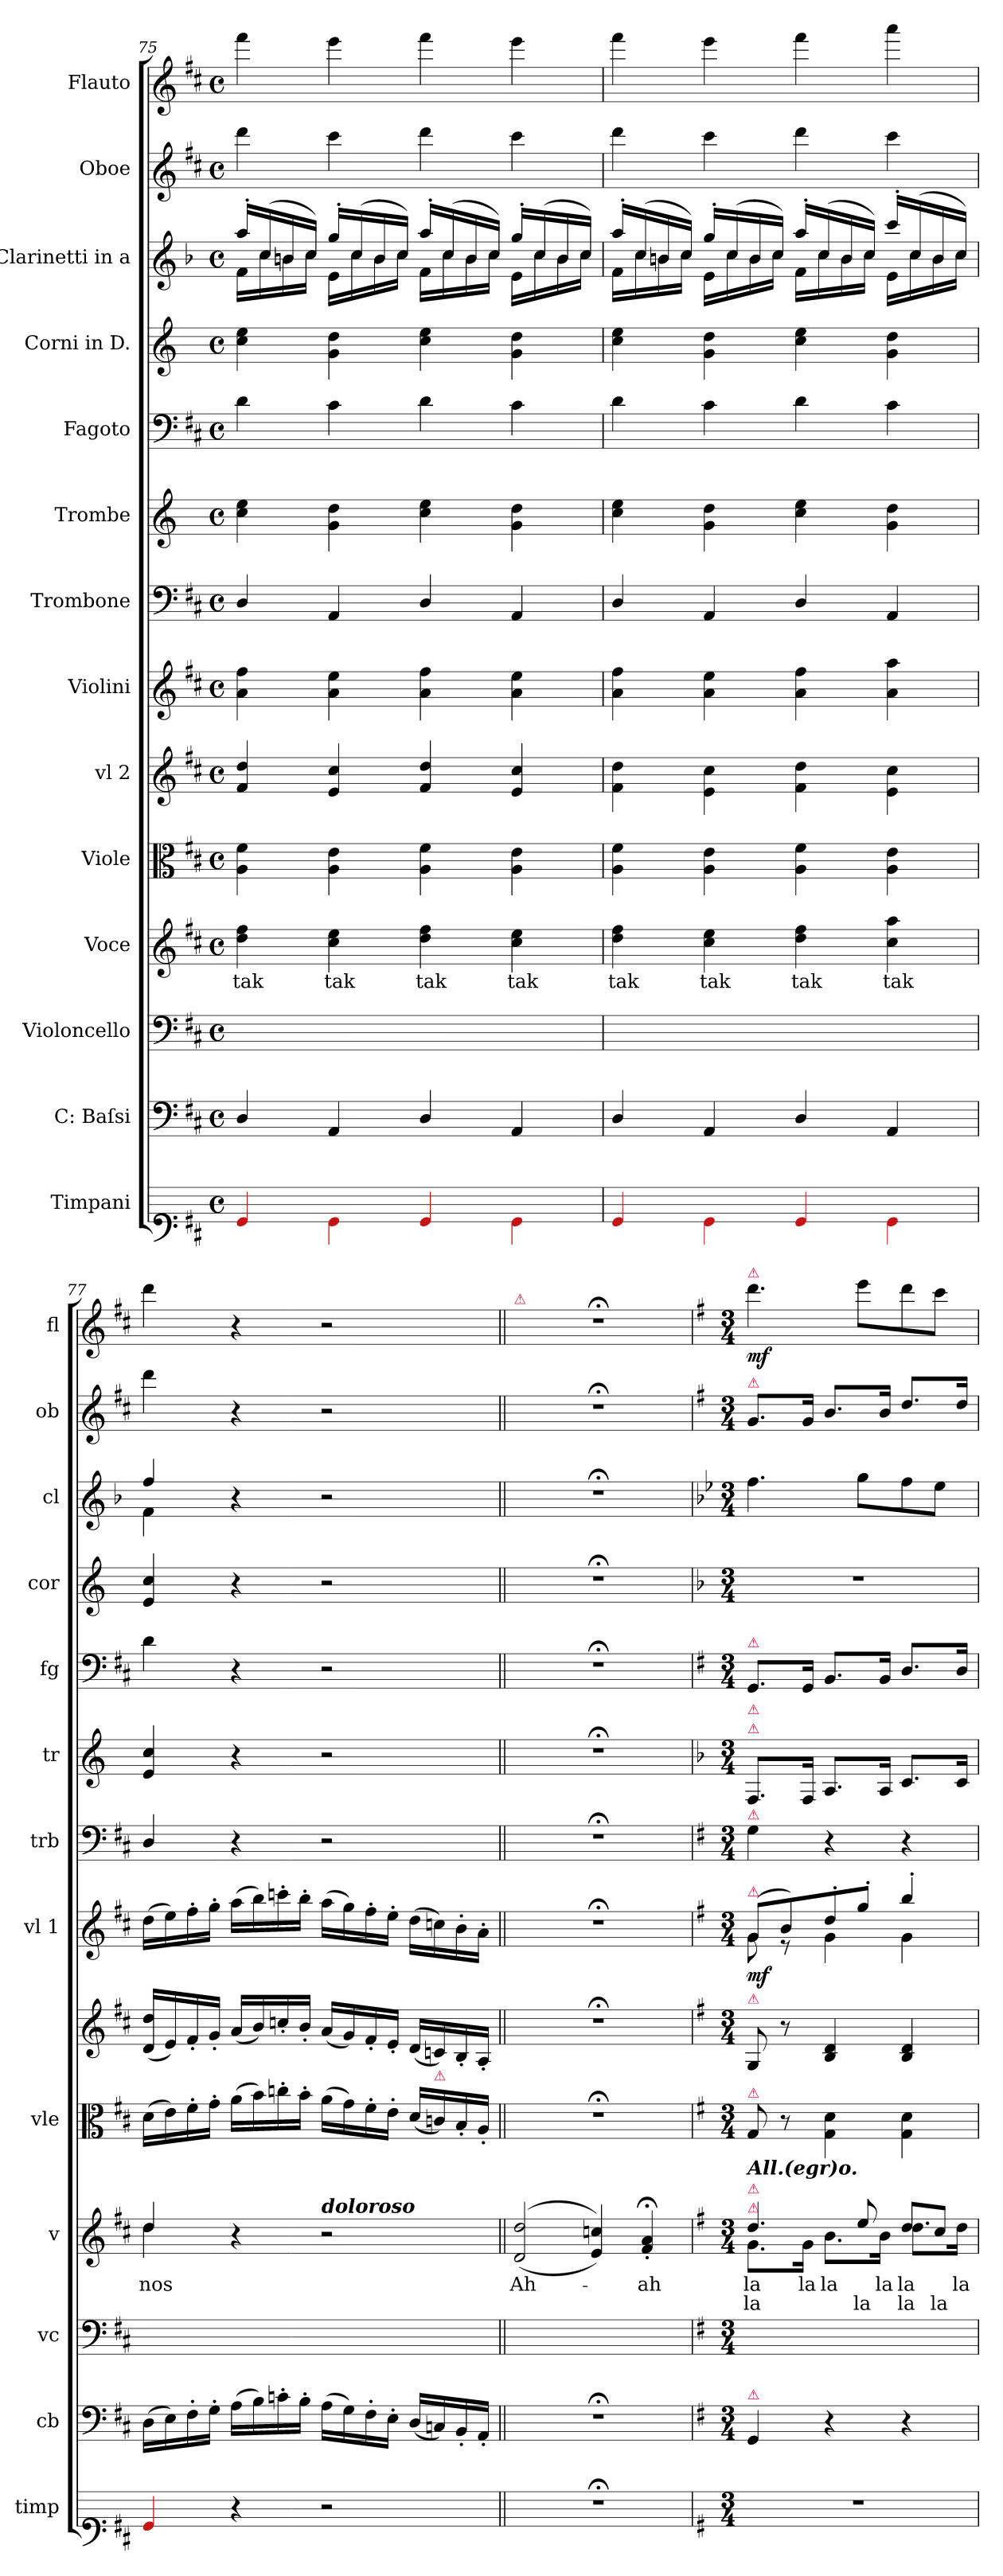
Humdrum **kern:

**kern	**kern	**kern	**kern	**text	**text	**kern	**kern	**kern	**dynam	**kern	**kern	**kern	**kern	**kern	**kern	**kern	**dynam
*part14	*part13	*part12	*part11	*part11	*part11	*part10	*part9	*part8	*part8	*part7	*part6	*part5	*part4	*part3	*part2	*part1	*part1
*staff14	*staff13	*staff12	*staff11	*staff11	*staff11	*staff10	*staff9	*staff8	*staff8	*staff7	*staff6	*staff5	*staff4	*staff3	*staff2	*staff1	*staff1
*I"Timpani	*I"C: Baſsi	*I"Violoncello	*I"Voce	*	*	*I"Viole	*I"vl 2	*I"Violini	*	*I"Trombone	*I"Trombe	*I"Fagoto	*I"Corni in D.	*I"Clarinetti in a	*I"Oboe	*I"Flauto	*
*I'timp	*I'cb	*I'vc	*I'v	*	*	*I'vle	*	*I'vl 1	*	*I'trb	*I'tr	*I'fg	*I'cor	*I'cl	*I'ob	*I'fl	*
*clefF1	*clefF4	*clefF4	*clefG2	*	*	*clefC3	*clefG2	*clefG2	*	*clefF4	*clefG2	*clefF4	*clefG2	*clefG2	*clefG2	*clefG2	*
*	*	*	*	*	*	*	*	*	*	*	*ITrd-1c-2	*	*ITrd6c10	*ITrd2c3	*	*	*
*k[f#c#]	*k[f#c#]	*k[f#c#]	*k[f#c#]	*	*	*k[f#c#]	*k[f#c#]	*k[f#c#]	*	*k[f#c#]	*k[f#c#]	*k[f#c#]	*k[f#c#]	*k[f#c#]	*k[f#c#]	*k[f#c#]	*
*M4/4	*M4/4	*M4/4	*M4/4	*	*	*M4/4	*M4/4	*M4/4	*	*M4/4	*M4/4	*M4/4	*M4/4	*M4/4	*M4/4	*M4/4	*
*met(c)	*met(c)	*met(c)	*met(c)	*	*	*met(c)	*met(c)	*met(c)	*	*met(c)	*met(c)	*met(c)	*met(c)	*met(c)	*met(c)	*met(c)	*
=75	=75	=75	=75	=75	=75	=75	=75	=75	=75	=75	=75	=75	=75	=75	=75	=75	=75
!	!	!	!	!LO:LY:i	!	!	!	!	!	!	!	!	!	!	!	!	!
*	*	*	*	*	*	*	*	*	*	*	*	*	*	*^	*	*	*
4Re/	4D/	1ryy	4dd\ 4ff#\	tak	.	4A\ 4f#\	4f#/ 4dd/	4a\ 4ff#\	.	4D/	4dd\ 4ff#\	4d\	4d\ 4f#\	16ff#'>/LL	16d\LL	4ddd\	4fff#\	.
.	.	.	.	.	.	.	.	.	.	.	.	.	.	(>16a/	16a\	.	.	.
.	.	.	.	.	.	.	.	.	.	.	.	.	.	16g#X/	16g#X\	.	.	.
.	.	.	.	.	.	.	.	.	.	.	.	.	.	16a/JJ)	16a\JJ	.	.	.
!	!	!	!	!LO:LY:i	!	!	!	!	!	!	!	!	!	!	!	!	!	!
4Re\	4AA/	.	4cc#\ 4ee\	tak	.	4A\ 4e\	4e/ 4cc#/	4a\ 4ee\	.	4AA/	4a\ 4ee\	4c#\	4A\ 4e\	16ee'>/LL	16c#\LL	4ccc#\	4eee\	.
.	.	.	.	.	.	.	.	.	.	.	.	.	.	(>16a/	16a\	.	.	.
.	.	.	.	.	.	.	.	.	.	.	.	.	.	16g#/	16g#\	.	.	.
.	.	.	.	.	.	.	.	.	.	.	.	.	.	16a/JJ)	16a\JJ	.	.	.
!	!	!	!	!LO:LY:i	!	!	!	!	!	!	!	!	!	!	!	!	!	!
4Re/	4D/	.	4dd\ 4ff#\	tak	.	4A\ 4f#\	4f#/ 4dd/	4a\ 4ff#\	.	4D/	4dd\ 4ff#\	4d\	4d\ 4f#\	16ff#'>/LL	16d\LL	4ddd\	4fff#\	.
.	.	.	.	.	.	.	.	.	.	.	.	.	.	(>16a/	16a\	.	.	.
.	.	.	.	.	.	.	.	.	.	.	.	.	.	16g#/	16g#\	.	.	.
.	.	.	.	.	.	.	.	.	.	.	.	.	.	16a/JJ)	16a\JJ	.	.	.
!	!	!	!	!LO:LY:i	!	!	!	!	!	!	!	!	!	!	!	!	!	!
4Re\	4AA/	.	4cc#\ 4ee\	tak	.	4A\ 4e\	4e/ 4cc#/	4a\ 4ee\	.	4AA/	4a\ 4ee\	4c#\	4A\ 4e\	16ee'>/LL	16c#\LL	4ccc#\	4eee\	.
.	.	.	.	.	.	.	.	.	.	.	.	.	.	(>16a/	16a\	.	.	.
.	.	.	.	.	.	.	.	.	.	.	.	.	.	16g#/	16g#\	.	.	.
.	.	.	.	.	.	.	.	.	.	.	.	.	.	16a/JJ)	16a\JJ	.	.	.
=76	=76	=76	=76	=76	=76	=76	=76	=76	=76	=76	=76	=76	=76	=76	=76	=76	=76	=76
4Re/	4D/	1ryy	4dd\ 4ff#\	tak	.	4A\ 4f#\	4f#\ 4dd\	4a\ 4ff#\	.	4D/	4dd\ 4ff#\	4d\	4d\ 4f#\	16ff#'>/LL	16d\LL	4ddd\	4fff#\	.
.	.	.	.	.	.	.	.	.	.	.	.	.	.	(>16a/	16a\	.	.	.
.	.	.	.	.	.	.	.	.	.	.	.	.	.	16g#X/	16g#X\	.	.	.
.	.	.	.	.	.	.	.	.	.	.	.	.	.	16a/JJ)	16a\JJ	.	.	.
!	!	!	!	!LO:LY:i	!	!	!	!	!	!	!	!	!	!	!	!	!	!
4Re\	4AA/	.	4cc#\ 4ee\	tak	.	4A\ 4e\	4e\ 4cc#\	4a\ 4ee\	.	4AA/	4a\ 4ee\	4c#\	4A\ 4e\	16ee'>/LL	16c#\LL	4ccc#\	4eee\	.
.	.	.	.	.	.	.	.	.	.	.	.	.	.	(>16a/	16a\	.	.	.
.	.	.	.	.	.	.	.	.	.	.	.	.	.	16g#/	16g#\	.	.	.
.	.	.	.	.	.	.	.	.	.	.	.	.	.	16a/JJ)	16a\JJ	.	.	.
!	!	!	!	!LO:LY:i	!	!	!	!	!	!	!	!	!	!	!	!	!	!
4Re/	4D/	.	4dd\ 4ff#\	tak	.	4A\ 4f#\	4f#\ 4dd\	4a\ 4ff#\	.	4D/	4dd\ 4ff#\	4d\	4d\ 4f#\	16ff#'>/LL	16d\LL	4ddd\	4fff#\	.
.	.	.	.	.	.	.	.	.	.	.	.	.	.	(>16a/	16a\	.	.	.
.	.	.	.	.	.	.	.	.	.	.	.	.	.	16g#/	16g#\	.	.	.
.	.	.	.	.	.	.	.	.	.	.	.	.	.	16a/JJ)	16a\JJ	.	.	.
!	!	!	!	!LO:LY:i	!	!	!	!	!	!	!	!	!	!	!	!	!	!
4Re\	4AA/	.	4cc#\ 4aa\	tak	.	4A\ 4e\	4e\ 4cc#\	4a\ 4aa\	.	4AA/	4a\ 4ee\	4c#\	4A\ 4e\	16aa'>/LL	16c#\LL	4ccc#\	4aaa\	.
.	.	.	.	.	.	.	.	.	.	.	.	.	.	(>16a/	16a\	.	.	.
.	.	.	.	.	.	.	.	.	.	.	.	.	.	16g#/	16g#\	.	.	.
.	.	.	.	.	.	.	.	.	.	.	.	.	.	16a/JJ)	16a\JJ	.	.	.
=77	=77	=77	=77	=77	=77	=77	=77	=77	=77	=77	=77	=77	=77	=77	=77	=77	=77	=77
*	*	*	*^	*	*	*	*	*	*	*	*	*	*	*	*	*	*	*
4Re/	(>16D\LL	1ryy	4dd/	4dd\	nos	.	(>16d\LL	(<16d/ 16dd/LL	(>16dd\LL	.	4D/	4f#/ 4dd/	4d\	4F#/ 4d/	4dd/	4d\	4ddd\	4ddd\	.
.	16E\)	.	.	.	.	.	16e\)	16e/)	16ee\)	.	.	.	.	.	.	.	.	.	.
.	16F#'>\	.	.	.	.	.	16f#'>\	16f#'</	16ff#'>\	.	.	.	.	.	.	.	.	.	.
.	16G'>\JJ	.	.	.	.	.	16g'>\JJ	16g'</JJ	16gg'>\JJ	.	.	.	.	.	.	.	.	.	.
4r	(>16A\LL	.	4r	4ryy	.	.	(>16a\LL	(<16a/LL	(>16aa\LL	.	4r	4r	4r	4r	4r	4ryy	4r	4r	.
.	16B\)	.	.	.	.	.	16b\)	16b/)	16bb\)	.	.	.	.	.	.	.	.	.	.
.	16cn'>\	.	.	.	.	.	16ccn'>\	16ccn'</	16cccn'>\	.	.	.	.	.	.	.	.	.	.
.	16B'>\JJ	.	.	.	.	.	16b'>\JJ	16b'</JJ	16bb'>\JJ	.	.	.	.	.	.	.	.	.	.
!	!	!	!LO:TX:a:Bi:t=doloroso	!	!	!	!	!	!	!	!	!	!	!	!	!	!	!	!
2r	(>16A\LL	.	2r	2ryy	.	.	(>16a\LL	(<16a/LL	(>16aa\LL	.	2r	2r	2r	2r	2r	2ryy	2r	2r	.
.	16G\)	.	.	.	.	.	16g\)	16g/)	16gg\)	.	.	.	.	.	.	.	.	.	.
.	16F#'>\	.	.	.	.	.	16f#'>\	16f#'</	16ff#'>\	.	.	.	.	.	.	.	.	.	.
.	16E'>\JJ	.	.	.	.	.	16e'>\JJ	16e'</JJ	16ee'>\JJ	.	.	.	.	.	.	.	.	.	.
.	(>16D/LL	.	.	.	.	.	(<16d/LL	(<16d/LL	(>16dd\LL	.	.	.	.	.	.	.	.	.	.
!	!	!	!	!	!	!	!	!LO:TX:b:color=crimson:t=⚠	!	!	!	!	!	!	!	!	!	!	!
.	16Cn/)	.	.	.	.	.	16cn/)	16cn/)	16ccn\)	.	.	.	.	.	.	.	.	.	.
.	16BB'>/	.	.	.	.	.	16B'</	16B'</	16b'>\	.	.	.	.	.	.	.	.	.	.
.	16AA'>/JJ	.	.	.	.	.	16A'</JJ	16A'</JJ	16a'>\JJ	.	.	.	.	.	.	.	.	.	.
*	*	*	*v	*v	*	*	*	*	*	*	*	*	*	*	*v	*v	*	*	*
=78||	=78||	=78||	=78||	=78||	=78||	=78||	=78||	=78||	=78||	=78||	=78||	=78||	=78||	=78||	=78||	=78||	=78||
!	!	!	!	!	!	!	!	!	!	!	!	!	!	!	!	!LO:TX:a:Bi:color=crimson:t=⚠	!
1r;<	1r;<	1ryy	(<(>2d/ 2dd/	Ah-	.	1r;<	1r;<	1r;<	.	1r;<	1r;<	1r;<	1r;<	1r;<	1r;<	1r;<	.
.	.	.	4e/ 4ccn/))	.	.	.	.	.	.	.	.	.	.	.	.	.	.
.	.	.	4f#;<'</ 4a;<'</	-ah	.	.	.	.	.	.	.	.	.	.	.	.	.
=79	=79	=79	=79	=79	=79	=79	=79	=79	=79	=79	=79	=79	=79	=79	=79	=79	=79
*k[f#]	*k[f#]	*k[f#]	*k[f#]	*	*	*k[f#]	*k[f#]	*k[f#]	*	*k[f#]	*k[f#]	*k[f#]	*k[f#]	*k[f#]	*k[f#]	*k[f#]	*
*M3/4	*M3/4	*M3/4	*M3/4	*	*	*M3/4	*M3/4	*M3/4	*	*M3/4	*M3/4	*M3/4	*M3/4	*M3/4	*M3/4	*M3/4	*
*	*	*	*	*	*	*	*	*	*	*	*	*	*	*	*	*MM108	*
*	*	*	*^	*	*	*	*	*^	*	*	*	*	*	*	*	*	*
!	!	!	!	!	!	!	!	!	!	!	!	!	!	!	!	!	!	!LO:TX:a:color=crimson:t=⚠	!
!	!	!	!	!	!	!	!	!	!	!	!	!	!	!	!	!	!LO:TX:a:color=crimson:t=⚠	!	!
!	!	!	!	!	!	!	!	!	!	!	!	!	!	!LO:TX:a:color=crimson:t=⚠	!	!	!	!	!
!	!	!	!	!	!	!	!	!	!	!	!	!	!LO:TX:a:color=crimson:t=⚠	!	!	!	!	!	!
!	!	!	!	!	!	!	!	!	!	!	!	!	!LO:TX:a:color=crimson:t=⚠	!	!	!	!	!	!
!	!	!	!	!	!	!	!	!	!	!	!	!LO:TX:a:color=crimson:t=⚠	!	!	!	!	!	!	!
!	!	!	!	!	!	!	!	!	!LO:TX:a:color=crimson:t=⚠	!	!	!	!	!	!	!	!	!	!
!	!	!	!	!	!	!	!	!LO:TX:a:color=crimson:t=⚠	!	!	!	!	!	!	!	!	!	!	!
!	!	!	!	!	!	!	!LO:TX:a:color=crimson:t=⚠	!	!	!	!	!	!	!	!	!	!	!	!
!	!	!	!LO:TX:a:color=crimson:t=⚠	!	!	!	!	!	!	!	!	!	!	!	!	!	!	!	!
!	!	!	!LO:TX:a:color=crimson:t=⚠	!	!	!	!	!	!	!	!	!	!	!	!	!	!	!	!
!	!	!	!LO:TX:a:Bi:t=All.(egr)o.	!	!	!	!	!	!	!	!	!	!	!	!	!	!	!	!
!	!LO:TX:a:color=crimson:t=⚠	!	!	!	!	!	!	!	!	!	!	!	!	!	!	!	!	!	!
!	!	!	!	!	!	!	!	!	!	!	!LO:DY:b	!	!	!	!	!	!	!	!LO:DY:b
2.r	4GG/	2.ryy	4.dd/	8.g\L	la	la	8G/	8G/	(>8g/L	8g\	mf	4G\	8.G/L	8.GG/L	2.r	4.dd\	8.g/L	4.ddd\	mf
.	.	.	.	.	.	.	8r	8r	8b/)	8r	.	.	.	.	.	.	.	.	.
.	.	.	.	16g\Jk	la	.	.	.	.	.	.	.	16G/Jk	16GG/Jk	.	.	16g/Jk	.	.
.	4r	.	.	8.b\L	la	.	4G\ 4d\	4B/ 4d/	8dd'>/	4g\	.	4r	8.B/L	8.BB/L	.	.	8.b/L	.	.
.	.	.	8ee/	.	.	la	.	.	8gg'>/J	.	.	.	.	.	.	8ee\L	.	8eee\L	.
.	.	.	.	16b\Jk	la	.	.	.	.	.	.	.	16B/Jk	16BB/Jk	.	.	16b/Jk	.	.
.	4r	.	8dd/L	8.dd\L	la	la	4G\ 4d\	4B/ 4d/	4bb'>/	4g\	.	4r	8.d/L	8.D/L	.	8dd\	8.dd/L	8ddd\	.
.	.	.	8cc/J	.	.	la	.	.	.	.	.	.	.	.	.	8cc\J	.	8ccc\J	.
.	.	.	.	16dd\Jk	la	.	.	.	.	.	.	.	16d/Jk	16D/Jk	.	.	16dd/Jk	.	.
*	*	*	*v	*v	*	*	*	*	*v	*v	*	*	*	*	*	*	*	*	*
=	=	=	=	=	=	=	=	=	=	=	=	=	=	=	=	=	=
*-	*-	*-	*-	*-	*-	*-	*-	*-	*-	*-	*-	*-	*-	*-	*-	*-	*-
